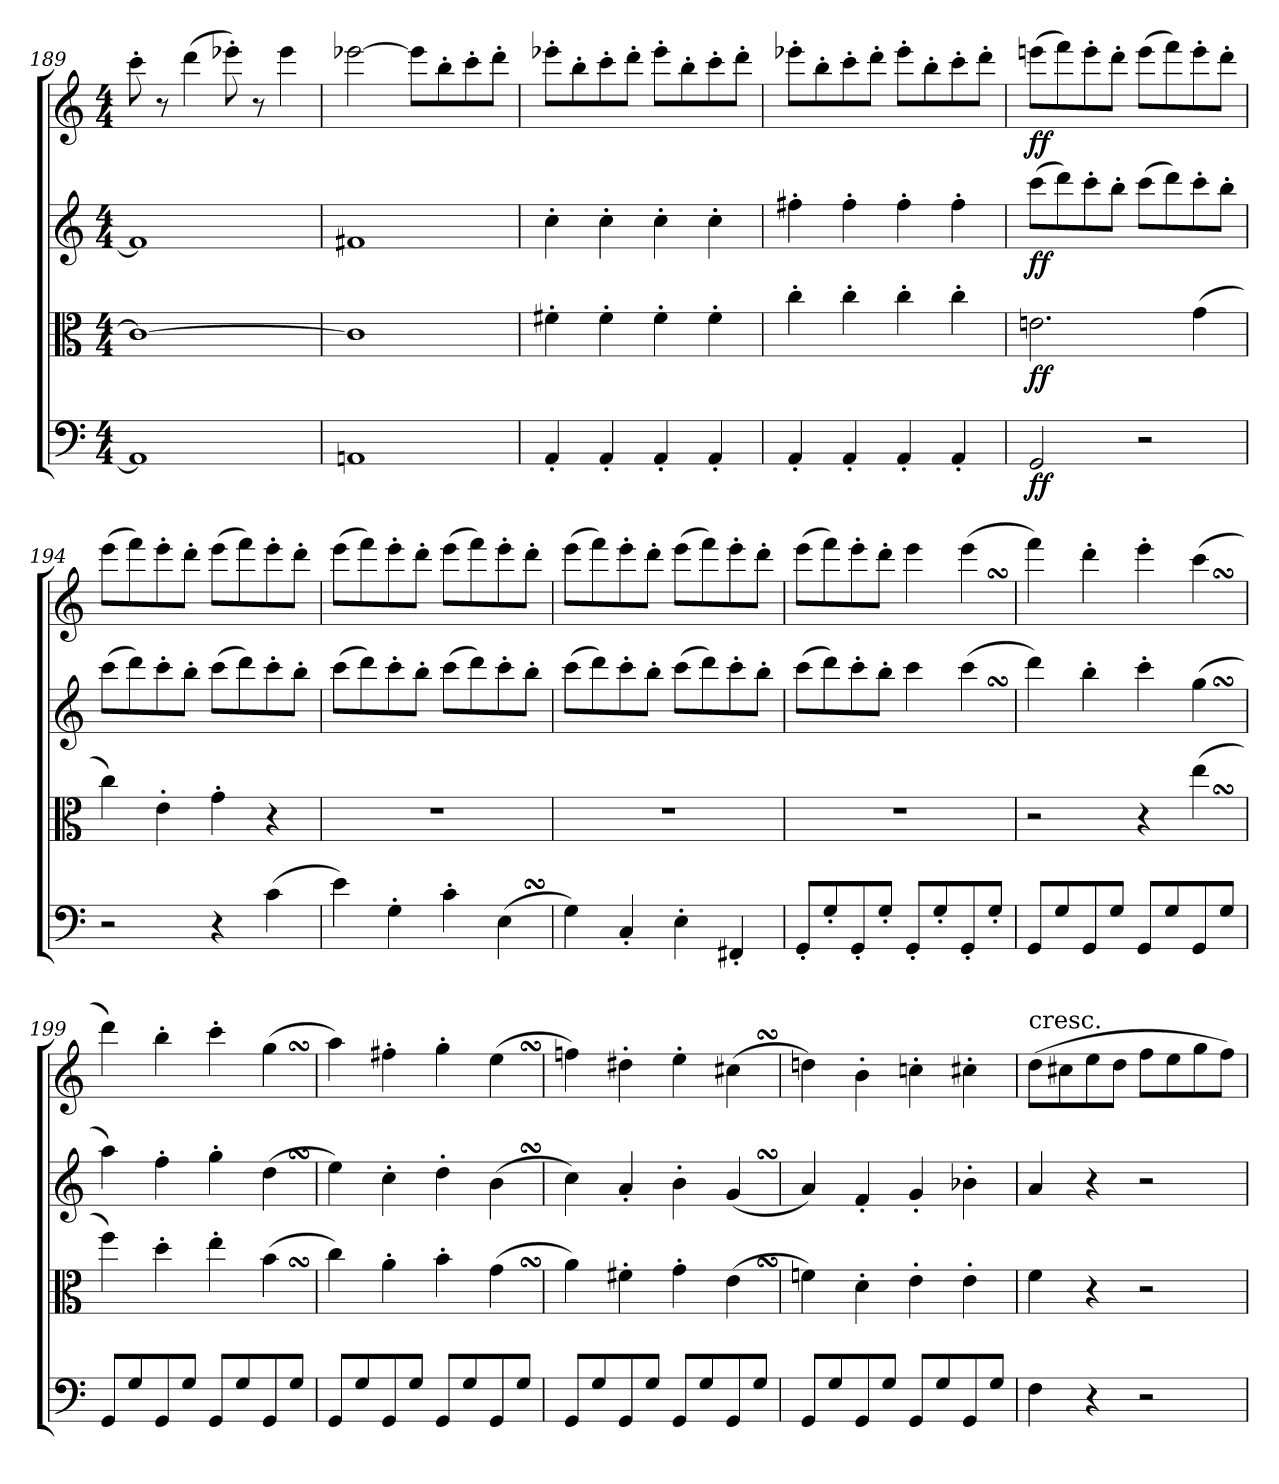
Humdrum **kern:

**kern	**dynam	**kern	**dynam	**kern	**dynam	**kern	**dynam
*part4	*part4	*part3	*part3	*part2	*part2	*part1	*part1
*staff4	*staff4	*staff3	*staff3	*staff2	*staff2	*staff1	*staff1
*clefF4	*	*clefC3	*	*clefG2	*	*clefG2	*
*k[]	*	*k[]	*	*k[]	*	*k[]	*
*C:	*	*C:	*	*C:	*	*C:	*
*M4/4	*	*M4/4	*	*M4/4	*	*M4/4	*
=189	=189	=189	=189	=189	=189	=189	=189
1AA-/]	.	1c\_	.	1f/]	.	8ccc'\	.
.	.	.	.	.	.	8r	.
.	.	.	.	.	.	(4ddd\	.
.	.	.	.	.	.	8eee-X'\)	.
.	.	.	.	.	.	8r	.
.	.	.	.	.	.	4eee-\	.
=190	=190	=190	=190	=190	=190	=190	=190
1AAn/	.	1c\]	.	1f#X/	.	[2eee-X\	.
.	.	.	.	.	.	8eee-\L]	.
.	.	.	.	.	.	8bb'\	.
.	.	.	.	.	.	8ccc'\	.
.	.	.	.	.	.	8ddd'\J	.
=191	=191	=191	=191	=191	=191	=191	=191
4AA'/	.	4f#X'\	.	4cc'\	.	8eee-X'\L	.
.	.	.	.	.	.	8bb'\	.
4AA'/	.	4f#'\	.	4cc'\	.	8ccc'\	.
.	.	.	.	.	.	8ddd'\J	.
4AA'/	.	4f#'\	.	4cc'\	.	8eee-'\L	.
.	.	.	.	.	.	8bb'\	.
4AA'/	.	4f#'\	.	4cc'\	.	8ccc'\	.
.	.	.	.	.	.	8ddd'\J	.
=192	=192	=192	=192	=192	=192	=192	=192
4AA'/	.	4cc'\	.	4ff#X'\	.	8eee-X'\L	.
.	.	.	.	.	.	8bb'\	.
4AA'/	.	4cc'\	.	4ff#'\	.	8ccc'\	.
.	.	.	.	.	.	8ddd'\J	.
4AA'/	.	4cc'\	.	4ff#'\	.	8eee-'\L	.
.	.	.	.	.	.	8bb'\	.
4AA'/	.	4cc'\	.	4ff#'\	.	8ccc'\	.
.	.	.	.	.	.	8ddd'\J	.
=193	=193	=193	=193	=193	=193	=193	=193
2GG/	ff	2.en\	ff	(8ccc\L	ff	(8eeen\L	ff
.	.	.	.	8ddd\)	.	8fff\)	.
.	.	.	.	8ccc'\	.	8eee'\	.
.	.	.	.	8bb'\J	.	8ddd'\J	.
2r	.	.	.	(8ccc\L	.	(8eee\L	.
.	.	.	.	8ddd\)	.	8fff\)	.
.	.	(4g\	.	8ccc'\	.	8eee'\	.
.	.	.	.	8bb'\J	.	8ddd'\J	.
=194	=194	=194	=194	=194	=194	=194	=194
2r	.	4cc\)	.	(8ccc\L	.	(8eee\L	.
.	.	.	.	8ddd\)	.	8fff\)	.
.	.	4e'\	.	8ccc'\	.	8eee'\	.
.	.	.	.	8bb'\J	.	8ddd'\J	.
4r	.	4g'\	.	(8ccc\L	.	(8eee\L	.
.	.	.	.	8ddd\)	.	8fff\)	.
(4c\	.	4r	.	8ccc'\	.	8eee'\	.
.	.	.	.	8bb'\J	.	8ddd'\J	.
=195	=195	=195	=195	=195	=195	=195	=195
4e\)	.	1r	.	(8ccc\L	.	(8eee\L	.
.	.	.	.	8ddd\)	.	8fff\)	.
4G'\	.	.	.	8ccc'\	.	8eee'\	.
.	.	.	.	8bb'\J	.	8ddd'\J	.
4c'\	.	.	.	(8ccc\L	.	(8eee\L	.
.	.	.	.	8ddd\)	.	8fff\)	.
(4ESsS\	.	.	.	8ccc'\	.	8eee'\	.
.	.	.	.	8bb'\J	.	8ddd'\J	.
=196	=196	=196	=196	=196	=196	=196	=196
4G\)	.	1r	.	(8ccc\L	.	(8eee\L	.
.	.	.	.	8ddd\)	.	8fff\)	.
4C'/	.	.	.	8ccc'\	.	8eee'\	.
.	.	.	.	8bb'\J	.	8ddd'\J	.
4E'\	.	.	.	(8ccc\L	.	(8eee\L	.
.	.	.	.	8ddd\)	.	8fff\)	.
4FF#X'/	.	.	.	8ccc'\	.	8eee'\	.
.	.	.	.	8bb'\J	.	8ddd'\J	.
=197	=197	=197	=197	=197	=197	=197	=197
8GG'/L	.	1r	.	(8ccc\L	.	(8eee\L	.
8G'/	.	.	.	8ddd\)	.	8fff\)	.
8GG'/	.	.	.	8ccc'\	.	8eee'\	.
8G'/J	.	.	.	8bb'\J	.	8ddd'\J	.
8GG'/L	.	.	.	4ccc\	.	4eee\	.
8G'/	.	.	.	.	.	.	.
8GG'/	.	.	.	(4cccSSs\	.	(4eeeSsS\	.
8G'/J	.	.	.	.	.	.	.
=198	=198	=198	=198	=198	=198	=198	=198
8GG/L	.	2r	.	4ddd\)	.	4fff\)	.
8G/	.	.	.	.	.	.	.
8GG/	.	.	.	4bb'\	.	4ddd'\	.
8G/J	.	.	.	.	.	.	.
8GG/L	.	4r	.	4ccc'\	.	4eee'\	.
8G/	.	.	.	.	.	.	.
8GG/	.	(4eeSsS\	.	(4ggSSS\	.	(4cccSSs\	.
8G/J	.	.	.	.	.	.	.
=199	=199	=199	=199	=199	=199	=199	=199
8GG/L	.	4ff\)	.	4aa\)	.	4ddd\)	.
8G/	.	.	.	.	.	.	.
8GG/	.	4dd'\	.	4ff'\	.	4bb'\	.
8G/J	.	.	.	.	.	.	.
8GG/L	.	4ee'\	.	4gg'\	.	4ccc'\	.
8G/	.	.	.	.	.	.	.
8GG/	.	(4bSsS\	.	(4ddSSS\	.	(4ggSSS\	.
8G/J	.	.	.	.	.	.	.
=200	=200	=200	=200	=200	=200	=200	=200
8GG/L	.	4cc\)	.	4ee\)	.	4aa\)	.
8G/	.	.	.	.	.	.	.
8GG/	.	4a'\	.	4cc'\	.	4ff#X'\	.
8G/J	.	.	.	.	.	.	.
8GG/L	.	4b'\	.	4dd'\	.	4gg'\	.
8G/	.	.	.	.	.	.	.
8GG/	.	(4gSSS\	.	(4bSsS\	.	(4eeSSS\	.
8G/J	.	.	.	.	.	.	.
=201	=201	=201	=201	=201	=201	=201	=201
8GG/L	.	4a\)	.	4cc\)	.	4ffn\)	.
8G/	.	.	.	.	.	.	.
8GG/	.	4f#X'\	.	4a'/	.	4dd#X'\	.
8G/J	.	.	.	.	.	.	.
8GG/L	.	4g'\	.	4b'\	.	4ee'\	.
8G/	.	.	.	.	.	.	.
8GG/	.	(4eSSS\	.	(4gSSS/	.	(4cc#XSSS\	.
8G/J	.	.	.	.	.	.	.
=202	=202	=202	=202	=202	=202	=202	=202
8GG/L	.	4fn\)	.	4a/)	.	4ddn\)	.
8G/	.	.	.	.	.	.	.
8GG/	.	4d'\	.	4f'/	.	4b'\	.
8G/J	.	.	.	.	.	.	.
8GG/L	.	4e'\	.	4g'/	.	4ccn'\	.
8G/	.	.	.	.	.	.	.
8GG/	.	4e'\	.	4b-X'\	.	4cc#X'\	.
8G/J	.	.	.	.	.	.	.
=203	=203	=203	=203	=203	=203	=203	=203
!	!	!	!	!	!	!LO:TX:t=cresc.	!
4F\	.	4f\	.	4a/	.	(8dd\L	.
.	.	.	.	.	.	8cc#X\	.
4r	.	4r	.	4r	.	8ee\	.
.	.	.	.	.	.	8dd\J	.
2r	.	2r	.	2r	.	8ff\L	.
.	.	.	.	.	.	8ee\	.
.	.	.	.	.	.	8gg\	.
.	.	.	.	.	.	8ff\J)	.
=	=	=	=	=	=	=	=
*-	*-	*-	*-	*-	*-	*-	*-
